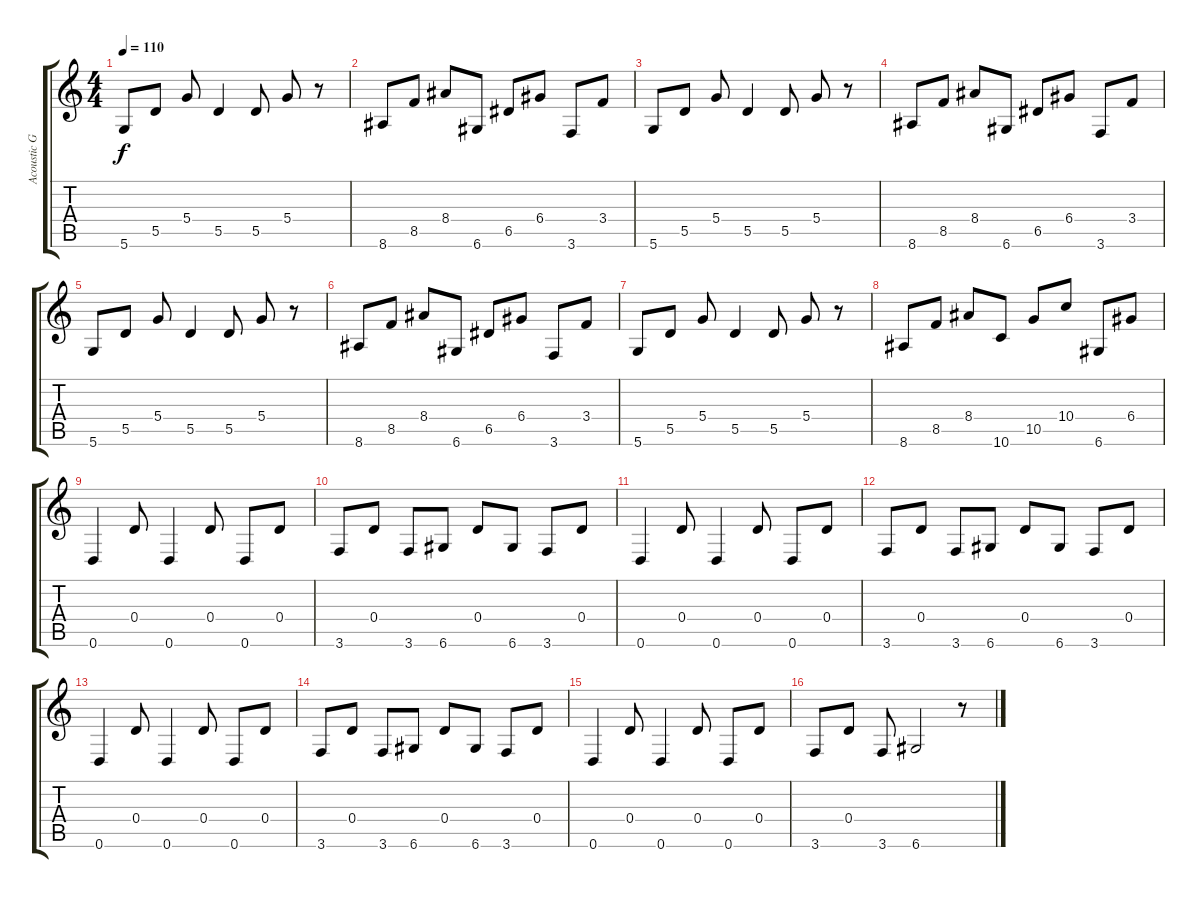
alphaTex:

\track ("Acoustic Guitar - 12 String" "Acoustic G") {instrument acousticguitarsteel}
\staff {score tabs}
\tuning (E4 B3 G3 D3 A2 D2) {hide}
\ts (4 4)
\tempo 110
\clef g2
\ks c
5.6.8{dy f} 5.5.8 5.4.8 5.5.4 5.5.8 5.4.8 r.8 |
8.6.8 8.5.8 8.4.8 6.6.8 6.5.8 6.4.8 3.6.8 3.4.8 |
5.6.8 5.5.8 5.4.8 5.5.4 5.5.8 5.4.8 r.8 |
8.6.8 8.5.8 8.4.8 6.6.8 6.5.8 6.4.8 3.6.8 3.4.8 |
5.6.8 5.5.8 5.4.8 5.5.4 5.5.8 5.4.8 r.8 |
8.6.8 8.5.8 8.4.8 6.6.8 6.5.8 6.4.8 3.6.8 3.4.8 |
5.6.8 5.5.8 5.4.8 5.5.4 5.5.8 5.4.8 r.8 |
8.6.8 8.5.8 8.4.8 10.6.8 10.5.8 10.4.8 6.6.8 6.4.8 |
0.6.4 0.4.8 0.6.4 0.4.8 0.6.8 0.4.8 |
3.6.8 0.4.8 3.6.8 6.6.8 0.4.8 6.6.8 3.6.8 0.4.8 |
0.6.4 0.4.8 0.6.4 0.4.8 0.6.8 0.4.8 |
3.6.8 0.4.8 3.6.8 6.6.8 0.4.8 6.6.8 3.6.8 0.4.8 |
0.6.4 0.4.8 0.6.4 0.4.8 0.6.8 0.4.8 |
3.6.8 0.4.8 3.6.8 6.6.8 0.4.8 6.6.8 3.6.8 0.4.8 |
0.6.4 0.4.8 0.6.4 0.4.8 0.6.8 0.4.8 |
3.6.8 0.4.8 3.6.8 6.6.2 r.8
